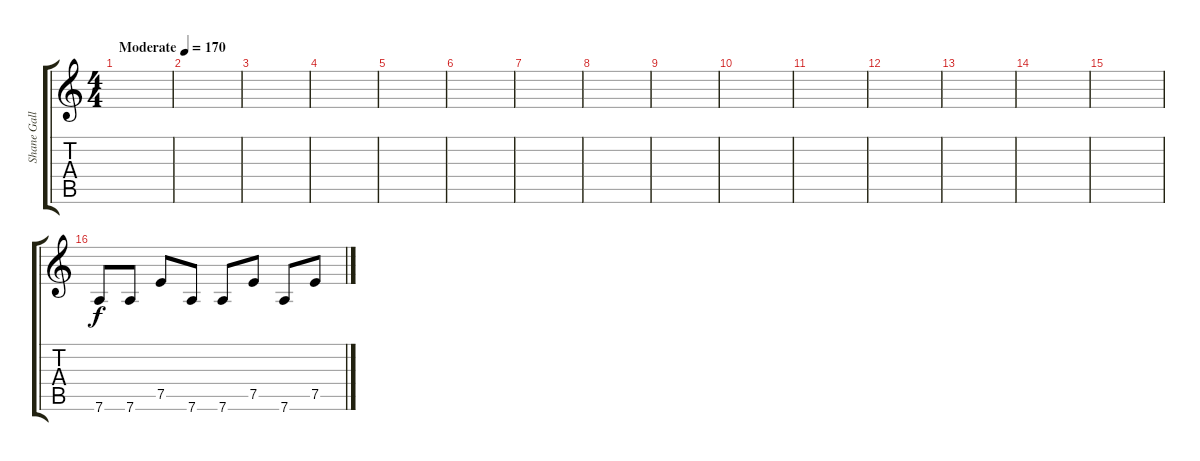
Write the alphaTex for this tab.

\track ("Shane Gallagher" "Shane Gall") {instrument distortionguitar}
\staff {score tabs}
\tuning (E4 B3 G3 D3 A2 D2) {hide}
\ts (4 4)
\tempo (170 "Moderate")
\clef g2
\ks c
|
|
|
|
|
|
|
|
|
|
|
|
|
|
|
7.6.8{volume 10 instrument distortionguitar} 7.6.8 7.5.8 7.6.8 7.6.8 7.5.8 7.6.8 7.5.8
